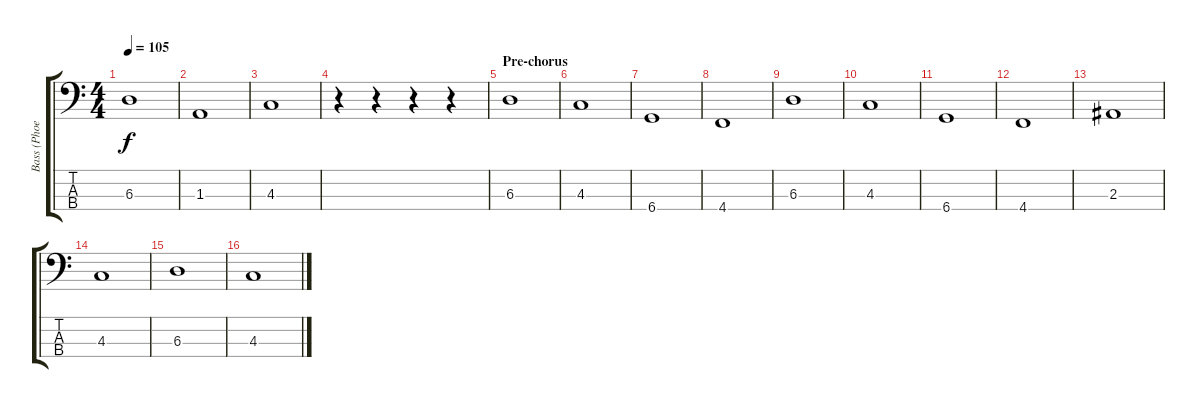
\track ("Bass (Phoenix)" "Bass (Phoe") {instrument electricbassfinger}
\staff {score tabs}
\tuning (Gb2 Db2 Ab1 Db1) {hide}
\ts (4 4)
\tempo 105
\clef f4
\ks c
6.3.1{dy f} |
1.3.1 |
4.3.1 |
r.4 r.4 r.4 r.4 |
\section ("" "Pre-chorus")
6.3.1 |
4.3.1 |
6.4.1 |
4.4.1 |
6.3.1 |
4.3.1 |
6.4.1 |
4.4.1 |
2.3.1 |
4.3.1 |
6.3.1 |
4.3.1
